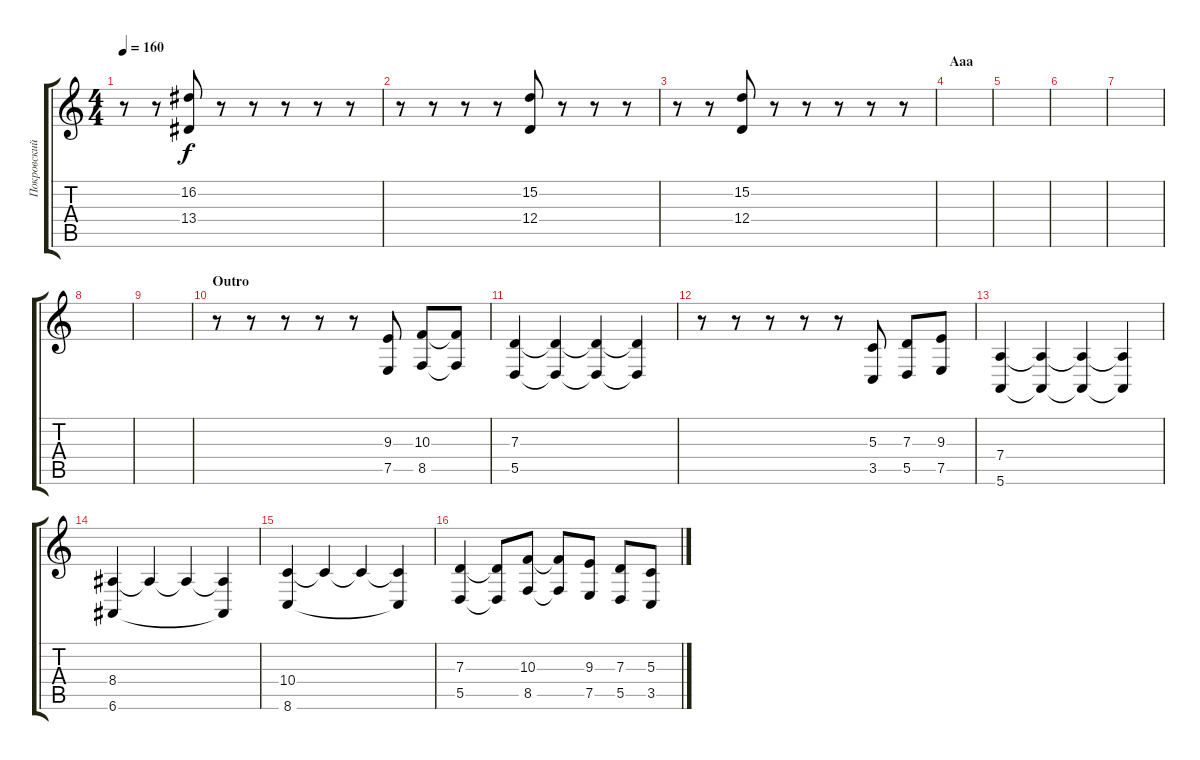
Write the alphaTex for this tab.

\track ("Покровский (Choir 2)" "Покровский") {instrument choiraahs}
\staff {score tabs}
\tuning (E4 B3 G3 D3 A2 E2) {hide}
\ts (4 4)
\tempo 160
\clef g2
\ks c
r.8{dy f} r.8 (16.2 13.4).8 r.8 r.8 r.8 r.8 r.8 |
r.8 r.8 r.8 r.8 (15.2 12.4).8 r.8 r.8 r.8 |
r.8 r.8 (15.2 12.4).8 r.8 r.8 r.8 r.8 r.8 |
\section ("" "Aaa")
|
|
|
|
|
|
\section ("" "Outro")
r.8 r.8 r.8 r.8 r.8 (9.3 7.5).8 (10.3 8.5).8 (10.3{t} 8.5{t}).8 |
(7.3 5.5).4 (7.3{t} 5.5{t}).4 (7.3{t} 5.5{t}).4 (7.3{t} 5.5{t}).4 |
r.8 r.8 r.8 r.8 r.8 (5.3 3.5).8 (7.3 5.5).8 (9.3 7.5).8 |
(7.4 5.6).4 (7.4{t} 5.6{t}).4 (7.4{t} 5.6{t}).4 (7.4{t} 5.6{t}).4 |
(8.4 6.6).4 8.4{t}.4 8.4{t}.4 (8.4{t} 6.6{t}).4 |
(10.4 8.6).4 10.4{t}.4 10.4{t}.4 (10.4{t} 8.6{t}).4 |
(7.3 5.5).4 (7.3{t} 5.5{t}).8 (10.3 8.5).8 (10.3{t} 8.5{t}).8 (9.3 7.5).8 (7.3 5.5).8 (5.3 3.5).8
